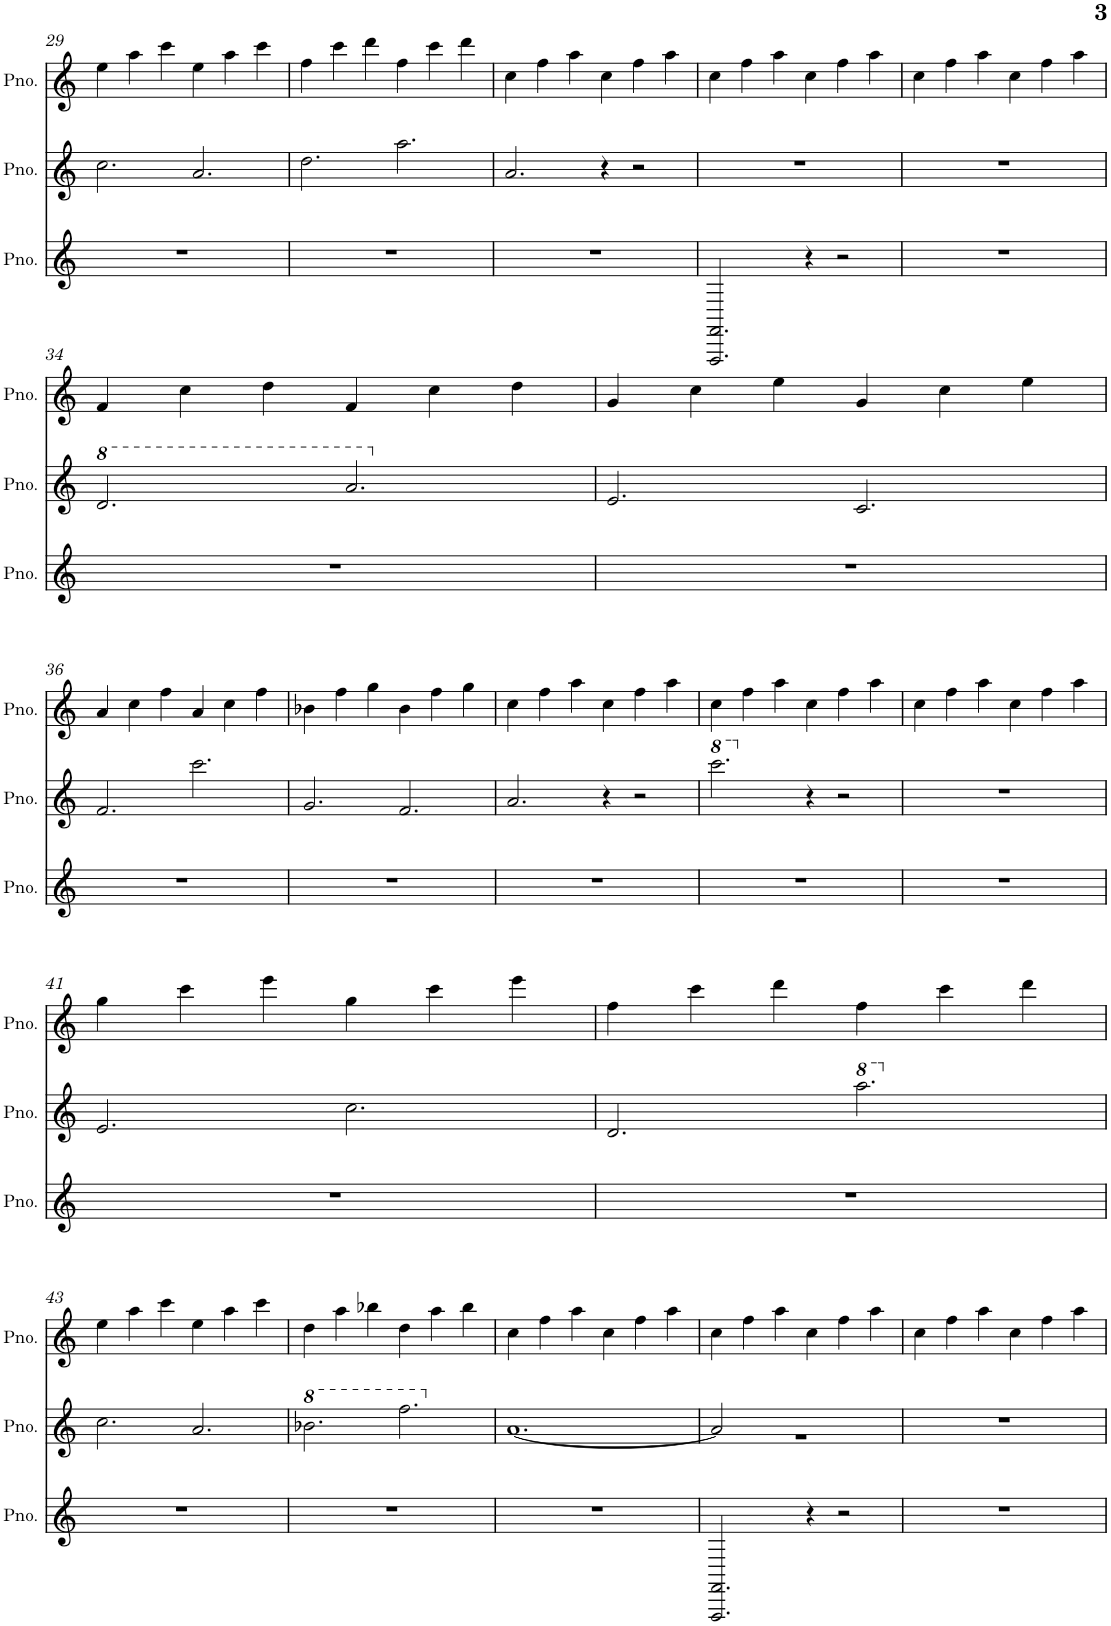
**kern	**kern	**kern
*part3	*part2	*part1
*staff3	*staff2	*staff1
*I"Piano	*I"Piano	*I"Piano
*I'Pno.	*I'Pno.	*I'Pno.
!!LO:PB:g=z
*clefG2	*clefG2	*clefG2
*k[]	*k[]	*k[]
*M6/4	*M6/4	*M6/4
=29	=29	=29
1.r	2.cc\	4ee\
.	.	4aa\
.	.	4ccc\
.	2.a/	4ee\
.	.	4aa\
.	.	4ccc\
=30	=30	=30
1.r	2.dd\	4ff\
.	.	4ccc\
.	.	4ddd\
.	2.aa\	4ff\
.	.	4ccc\
.	.	4ddd\
=31	=31	=31
1.r	2.a/	4cc\
.	.	4ff\
.	.	4aa\
.	4r	4cc\
.	2r	4ff\
.	.	4aa\
=32	=32	=32
2.FFF/ 2.FF/	1.r	4cc\
.	.	4ff\
.	.	4aa\
4r	.	4cc\
2r	.	4ff\
.	.	4aa\
=33	=33	=33
1.r	1.r	4cc\
.	.	4ff\
.	.	4aa\
.	.	4cc\
.	.	4ff\
.	.	4aa\
!!LO:LB:g=z
=34	=34	=34
*	*8va	*
1.r	2.dd/	4f/
.	.	4cc\
.	.	4dd\
.	2.aa/	4f/
.	.	4cc\
.	.	4dd\
=35	=35	=35
*	*X8va	*
1.r	2.e/	4g/
.	.	4cc\
.	.	4ee\
.	2.c/	4g/
.	.	4cc\
.	.	4ee\
!!LO:LB:g=z
=36	=36	=36
1.r	2.f/	4a/
.	.	4cc\
.	.	4ff\
.	2.ccc\	4a/
.	.	4cc\
.	.	4ff\
=37	=37	=37
1.r	2.g/	4b-X\
.	.	4ff\
.	.	4gg\
.	2.f/	4b-\
.	.	4ff\
.	.	4gg\
=38	=38	=38
1.r	2.a/	4cc\
.	.	4ff\
.	.	4aa\
.	4r	4cc\
.	2r	4ff\
.	.	4aa\
=39	=39	=39
*	*8va	*
1.r	2.cccc\	4cc\
.	.	4ff\
.	.	4aa\
*	*X8va	*
.	4r	4cc\
.	2r	4ff\
.	.	4aa\
=40	=40	=40
1.r	1.r	4cc\
.	.	4ff\
.	.	4aa\
.	.	4cc\
.	.	4ff\
.	.	4aa\
!!LO:LB:g=z
=41	=41	=41
1.r	2.e/	4gg\
.	.	4ccc\
.	.	4eee\
.	2.cc\	4gg\
.	.	4ccc\
.	.	4eee\
=42	=42	=42
1.r	2.d/	4ff\
.	.	4ccc\
.	.	4ddd\
*	*8va	*
.	2.aaa\	4ff\
.	.	4ccc\
.	.	4ddd\
!!LO:LB:g=z
=43	=43	=43
*	*X8va	*
1.r	2.cc\	4ee\
.	.	4aa\
.	.	4ccc\
.	2.a/	4ee\
.	.	4aa\
.	.	4ccc\
=44	=44	=44
*	*8va	*
1.r	2.bb-X\	4dd\
.	.	4aa\
.	.	4bb-X\
.	2.fff\	4dd\
.	.	4aa\
.	.	4bb-\
=45	=45	=45
*	*X8va	*
1.r	[<1.a	4cc\
.	.	4ff\
.	.	4aa\
.	.	4cc\
.	.	4ff\
.	.	4aa\
=46	=46	=46
*	*^	*
2.FFF/ 2.FF/	2a/]	1.r	4cc\
.	.	.	4ff\
.	1ryy	.	4aa\
4r	.	.	4cc\
2r	.	.	4ff\
.	.	.	4aa\
*	*v	*v	*
=47	=47	=47
1.r	1.r	4cc\
.	.	4ff\
.	.	4aa\
.	.	4cc\
.	.	4ff\
.	.	4aa\
2ryy	2ryy	2ryy
=	=	=
*-	*-	*-
